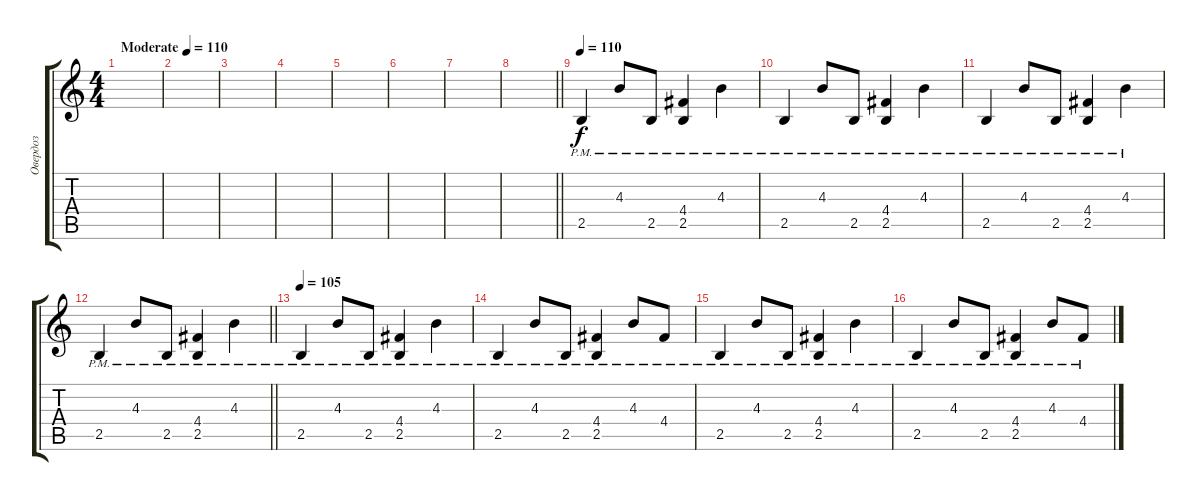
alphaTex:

\track ("Овердоз" "Овердоз") {instrument overdrivenguitar}
\staff {score tabs}
\tuning (E4 B3 G3 D3 A2 E2) {hide}
\ts (4 4)
\tempo (110 "Moderate")
\tempo 105
\tempo (110 "Moderate")
\clef g2
\ks c
|
|
|
|
|
|
|
\barLineRight lightlight
|
\tempo 110
2.5{pm}.4 4.3{pm}.8 2.5{pm}.8 (4.4{pm} 2.5{pm}).4 4.3{pm}.4 |
2.5{pm}.4 4.3{pm}.8 2.5{pm}.8 (4.4{pm} 2.5{pm}).4 4.3{pm}.4 |
2.5{pm}.4 4.3{pm}.8 2.5{pm}.8 (4.4{pm} 2.5{pm}).4 4.3{pm}.4 |
\barLineRight lightlight
2.5{pm}.4 4.3{pm}.8 2.5{pm}.8 (4.4{pm} 2.5{pm}).4 4.3{pm}.4 |
\tempo 105
2.5{pm}.4 4.3{pm}.8 2.5{pm}.8 (4.4{pm} 2.5{pm}).4 4.3{pm}.4 |
2.5{pm}.4 4.3{pm}.8 2.5{pm}.8 (4.4{pm} 2.5{pm}).4 4.3{pm}.8 4.4{pm}.8 |
2.5{pm}.4 4.3{pm}.8 2.5{pm}.8 (4.4{pm} 2.5{pm}).4 4.3{pm}.4 |
2.5{pm}.4 4.3{pm}.8 2.5{pm}.8 (4.4{pm} 2.5{pm}).4 4.3{pm}.8 4.4{pm}.8
